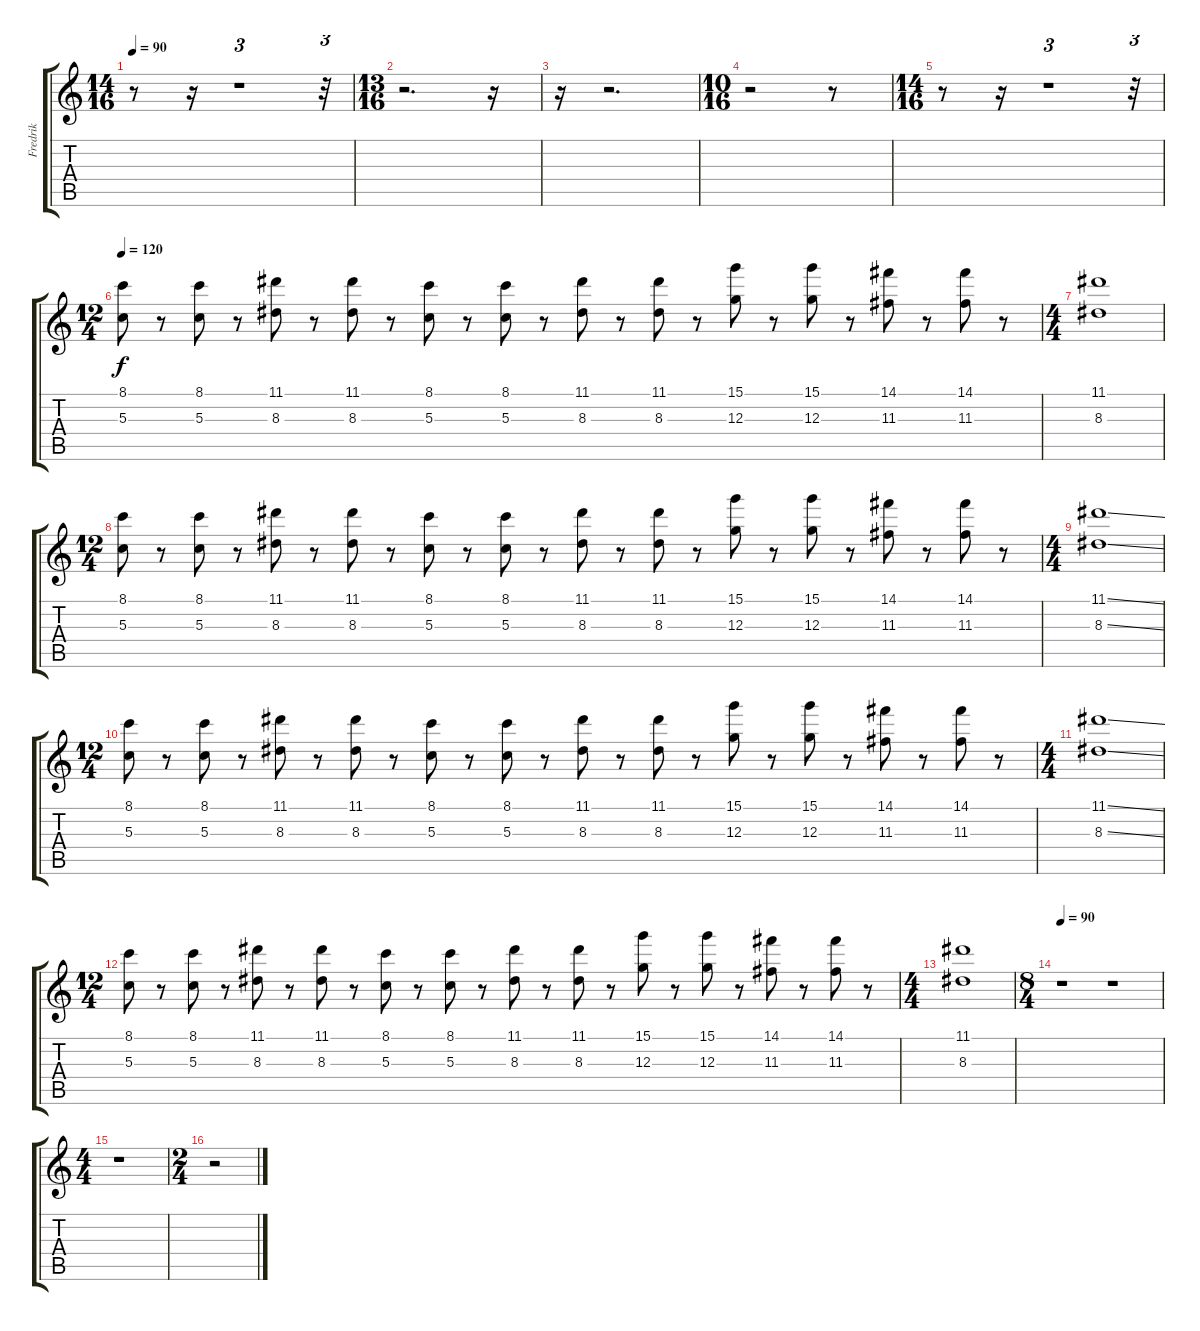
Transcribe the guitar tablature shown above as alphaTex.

\track ("Fredrik" "Fredrik") {instrument electricguitarjazz}
\staff {score tabs}
\tuning (E4 B3 G3 D3 A2 E2) {hide}
\ts (14 16)
\tempo 90
\clef g2
\ks c
r.8{dy f} r.16 r.1{tu (3 2)} r.32{tu (3 2)} |
\ts (13 16)
r.2{d} r.16 |
r.16 r.2{d} |
\ts (10 16)
r.2 r.8 |
\ts (14 16)
r.8 r.16 r.1{tu (3 2)} r.32{tu (3 2)} |
\ts (12 4)
\tempo 120
(8.1 5.3).8 r.8 (8.1 5.3).8 r.8 (11.1 8.3).8 r.8 (11.1 8.3).8 r.8 (8.1 5.3).8 r.8 (8.1 5.3).8 r.8 (11.1 8.3).8 r.8 (11.1 8.3).8 r.8 (15.1 12.3).8 r.8 (15.1 12.3).8 r.8 (14.1 11.3).8 r.8 (14.1 11.3).8 r.8 |
\ts (4 4)
(11.1 8.3).1 |
\ts (12 4)
(8.1 5.3).8 r.8 (8.1 5.3).8 r.8 (11.1 8.3).8 r.8 (11.1 8.3).8 r.8 (8.1 5.3).8 r.8 (8.1 5.3).8 r.8 (11.1 8.3).8 r.8 (11.1 8.3).8 r.8 (15.1 12.3).8 r.8 (15.1 12.3).8 r.8 (14.1 11.3).8 r.8 (14.1 11.3).8 r.8 |
\ts (4 4)
(11.1{ss} 8.3{ss}).1 |
\ts (12 4)
(8.1 5.3).8 r.8 (8.1 5.3).8 r.8 (11.1 8.3).8 r.8 (11.1 8.3).8 r.8 (8.1 5.3).8 r.8 (8.1 5.3).8 r.8 (11.1 8.3).8 r.8 (11.1 8.3).8 r.8 (15.1 12.3).8 r.8 (15.1 12.3).8 r.8 (14.1 11.3).8 r.8 (14.1 11.3).8 r.8 |
\ts (4 4)
(11.1{ss} 8.3{ss}).1 |
\ts (12 4)
(8.1 5.3).8 r.8 (8.1 5.3).8 r.8 (11.1 8.3).8 r.8 (11.1 8.3).8 r.8 (8.1 5.3).8 r.8 (8.1 5.3).8 r.8 (11.1 8.3).8 r.8 (11.1 8.3).8 r.8 (15.1 12.3).8 r.8 (15.1 12.3).8 r.8 (14.1 11.3).8 r.8 (14.1 11.3).8 r.8 |
\ts (4 4)
(11.1 8.3).1 |
\ts (8 4)
\tempo 90
r.1 r.1 |
\ts (4 4)
r.1 |
\ts (2 4)
r.2
